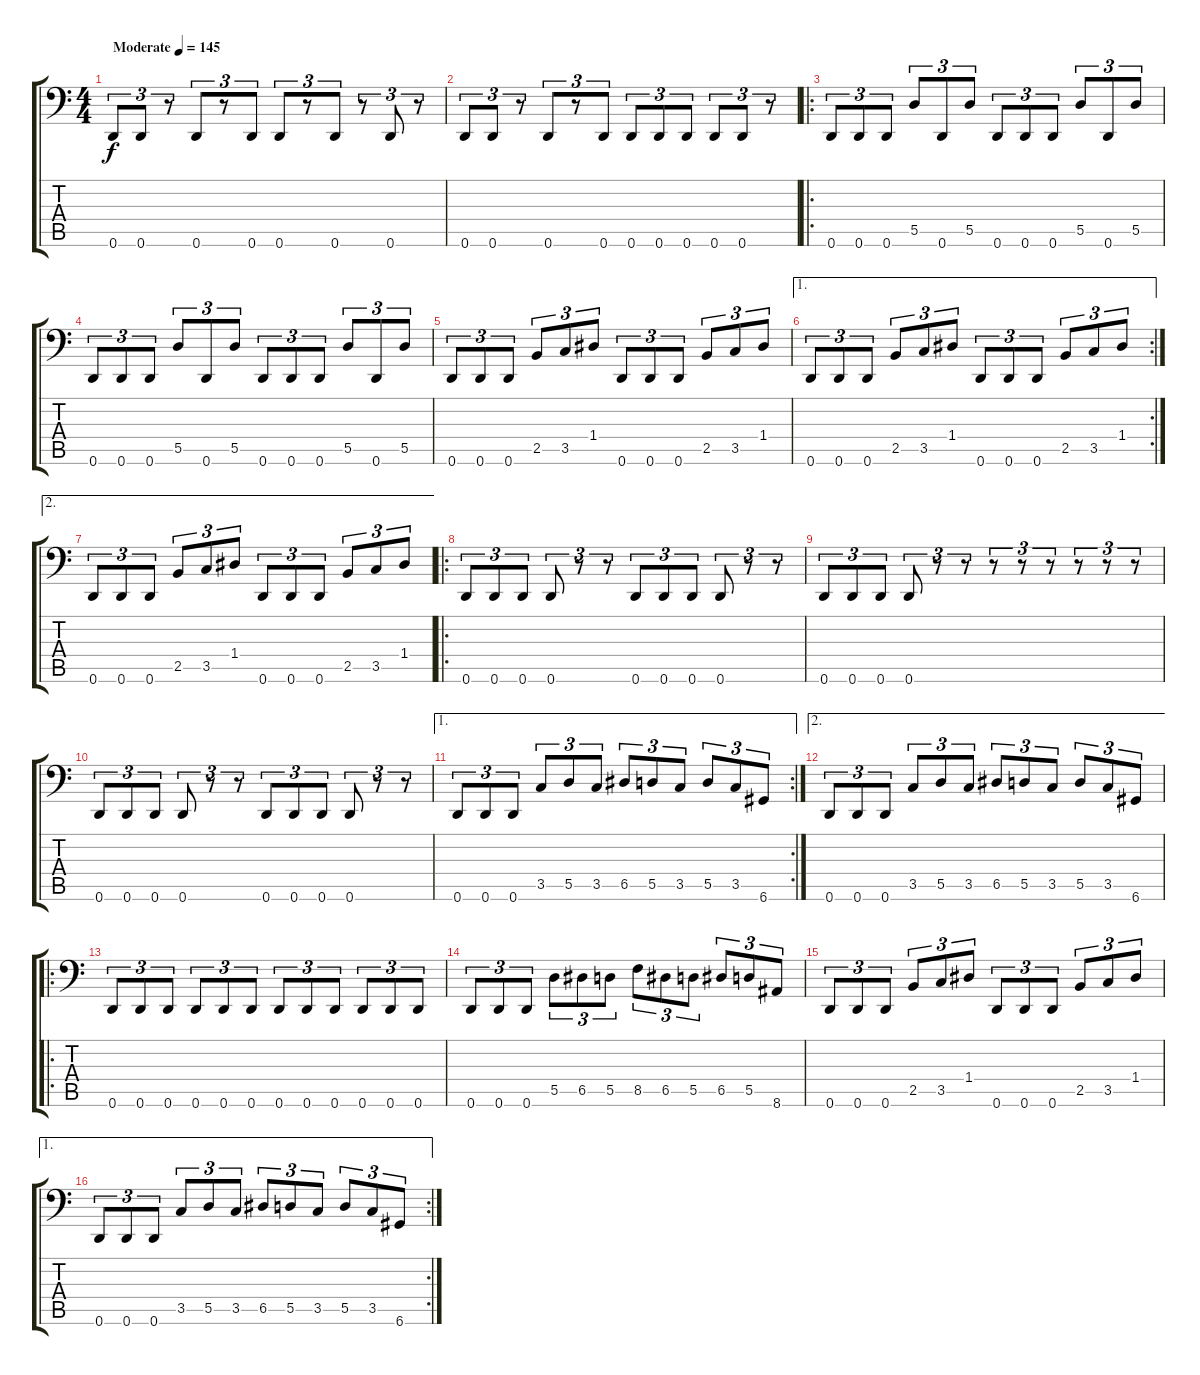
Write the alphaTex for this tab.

\track "" {instrument slapbass2}
\staff {score tabs}
\tuning (E3 B2 G2 D2 A1 D1) {hide}
\ts (4 4)
\tempo (145 "Moderate")
\clef f4
\ks c
0.6.8{tu (3 2) dy f instrument slapbass2} 0.6.8{tu (3 2)} r.8{tu (3 2)} 0.6.8{tu (3 2)} r.8{tu (3 2)} 0.6.8{tu (3 2)} 0.6.8{tu (3 2)} r.8{tu (3 2)} 0.6.8{tu (3 2)} r.8{tu (3 2)} 0.6.8{tu (3 2)} r.8{tu (3 2)} |
0.6.8{tu (3 2)} 0.6.8{tu (3 2)} r.8{tu (3 2)} 0.6.8{tu (3 2)} r.8{tu (3 2)} 0.6.8{tu (3 2)} 0.6.8{tu (3 2)} 0.6.8{tu (3 2)} 0.6.8{tu (3 2)} 0.6.8{tu (3 2)} 0.6.8{tu (3 2)} r.8{tu (3 2)} |
\ro
0.6.8{tu (3 2)} 0.6.8{tu (3 2)} 0.6.8{tu (3 2)} 5.5.8{tu (3 2)} 0.6.8{tu (3 2)} 5.5.8{tu (3 2)} 0.6.8{tu (3 2)} 0.6.8{tu (3 2)} 0.6.8{tu (3 2)} 5.5.8{tu (3 2)} 0.6.8{tu (3 2)} 5.5.8{tu (3 2)} |
0.6.8{tu (3 2)} 0.6.8{tu (3 2)} 0.6.8{tu (3 2)} 5.5.8{tu (3 2)} 0.6.8{tu (3 2)} 5.5.8{tu (3 2)} 0.6.8{tu (3 2)} 0.6.8{tu (3 2)} 0.6.8{tu (3 2)} 5.5.8{tu (3 2)} 0.6.8{tu (3 2)} 5.5.8{tu (3 2)} |
0.6.8{tu (3 2)} 0.6.8{tu (3 2)} 0.6.8{tu (3 2)} 2.5.8{tu (3 2)} 3.5.8{tu (3 2)} 1.4.8{tu (3 2)} 0.6.8{tu (3 2)} 0.6.8{tu (3 2)} 0.6.8{tu (3 2)} 2.5.8{tu (3 2)} 3.5.8{tu (3 2)} 1.4.8{tu (3 2)} |
\ae 1
\rc 2
0.6.8{tu (3 2)} 0.6.8{tu (3 2)} 0.6.8{tu (3 2)} 2.5.8{tu (3 2)} 3.5.8{tu (3 2)} 1.4.8{tu (3 2)} 0.6.8{tu (3 2)} 0.6.8{tu (3 2)} 0.6.8{tu (3 2)} 2.5.8{tu (3 2)} 3.5.8{tu (3 2)} 1.4.8{tu (3 2)} |
\ae 2
0.6.8{tu (3 2)} 0.6.8{tu (3 2)} 0.6.8{tu (3 2)} 2.5.8{tu (3 2)} 3.5.8{tu (3 2)} 1.4.8{tu (3 2)} 0.6.8{tu (3 2)} 0.6.8{tu (3 2)} 0.6.8{tu (3 2)} 2.5.8{tu (3 2)} 3.5.8{tu (3 2)} 1.4.8{tu (3 2)} |
\ro
0.6.8{tu (3 2)} 0.6.8{tu (3 2)} 0.6.8{tu (3 2)} 0.6.8{tu (3 2)} r.8{tu (3 2)} r.8{tu (3 2)} 0.6.8{tu (3 2)} 0.6.8{tu (3 2)} 0.6.8{tu (3 2)} 0.6.8{tu (3 2)} r.8{tu (3 2)} r.8{tu (3 2)} |
0.6.8{tu (3 2)} 0.6.8{tu (3 2)} 0.6.8{tu (3 2)} 0.6.8{tu (3 2)} r.8{tu (3 2)} r.8{tu (3 2)} r.8{tu (3 2)} r.8{tu (3 2)} r.8{tu (3 2)} r.8{tu (3 2)} r.8{tu (3 2)} r.8{tu (3 2)} |
0.6.8{tu (3 2)} 0.6.8{tu (3 2)} 0.6.8{tu (3 2)} 0.6.8{tu (3 2)} r.8{tu (3 2)} r.8{tu (3 2)} 0.6.8{tu (3 2)} 0.6.8{tu (3 2)} 0.6.8{tu (3 2)} 0.6.8{tu (3 2)} r.8{tu (3 2)} r.8{tu (3 2)} |
\ae 1
\rc 2
0.6.8{tu (3 2)} 0.6.8{tu (3 2)} 0.6.8{tu (3 2)} 3.5.8{tu (3 2)} 5.5.8{tu (3 2)} 3.5.8{tu (3 2)} 6.5.8{tu (3 2)} 5.5.8{tu (3 2)} 3.5.8{tu (3 2)} 5.5.8{tu (3 2)} 3.5.8{tu (3 2)} 6.6.8{tu (3 2)} |
\ae 2
0.6.8{tu (3 2)} 0.6.8{tu (3 2)} 0.6.8{tu (3 2)} 3.5.8{tu (3 2)} 5.5.8{tu (3 2)} 3.5.8{tu (3 2)} 6.5.8{tu (3 2)} 5.5.8{tu (3 2)} 3.5.8{tu (3 2)} 5.5.8{tu (3 2)} 3.5.8{tu (3 2)} 6.6.8{tu (3 2)} |
\ro
0.6.8{tu (3 2)} 0.6.8{tu (3 2)} 0.6.8{tu (3 2)} 0.6.8{tu (3 2)} 0.6.8{tu (3 2)} 0.6.8{tu (3 2)} 0.6.8{tu (3 2)} 0.6.8{tu (3 2)} 0.6.8{tu (3 2)} 0.6.8{tu (3 2)} 0.6.8{tu (3 2)} 0.6.8{tu (3 2)} |
0.6.8{tu (3 2)} 0.6.8{tu (3 2)} 0.6.8{tu (3 2)} 5.5.8{tu (3 2)} 6.5.8{tu (3 2)} 5.5.8{tu (3 2)} 8.5.8{tu (3 2)} 6.5.8{tu (3 2)} 5.5.8{tu (3 2)} 6.5.8{tu (3 2)} 5.5.8{tu (3 2)} 8.6.8{tu (3 2)} |
0.6.8{tu (3 2)} 0.6.8{tu (3 2)} 0.6.8{tu (3 2)} 2.5.8{tu (3 2)} 3.5.8{tu (3 2)} 1.4.8{tu (3 2)} 0.6.8{tu (3 2)} 0.6.8{tu (3 2)} 0.6.8{tu (3 2)} 2.5.8{tu (3 2)} 3.5.8{tu (3 2)} 1.4.8{tu (3 2)} |
\ae 1
\rc 2
0.6.8{tu (3 2)} 0.6.8{tu (3 2)} 0.6.8{tu (3 2)} 3.5.8{tu (3 2)} 5.5.8{tu (3 2)} 3.5.8{tu (3 2)} 6.5.8{tu (3 2)} 5.5.8{tu (3 2)} 3.5.8{tu (3 2)} 5.5.8{tu (3 2)} 3.5.8{tu (3 2)} 6.6.8{tu (3 2)}
